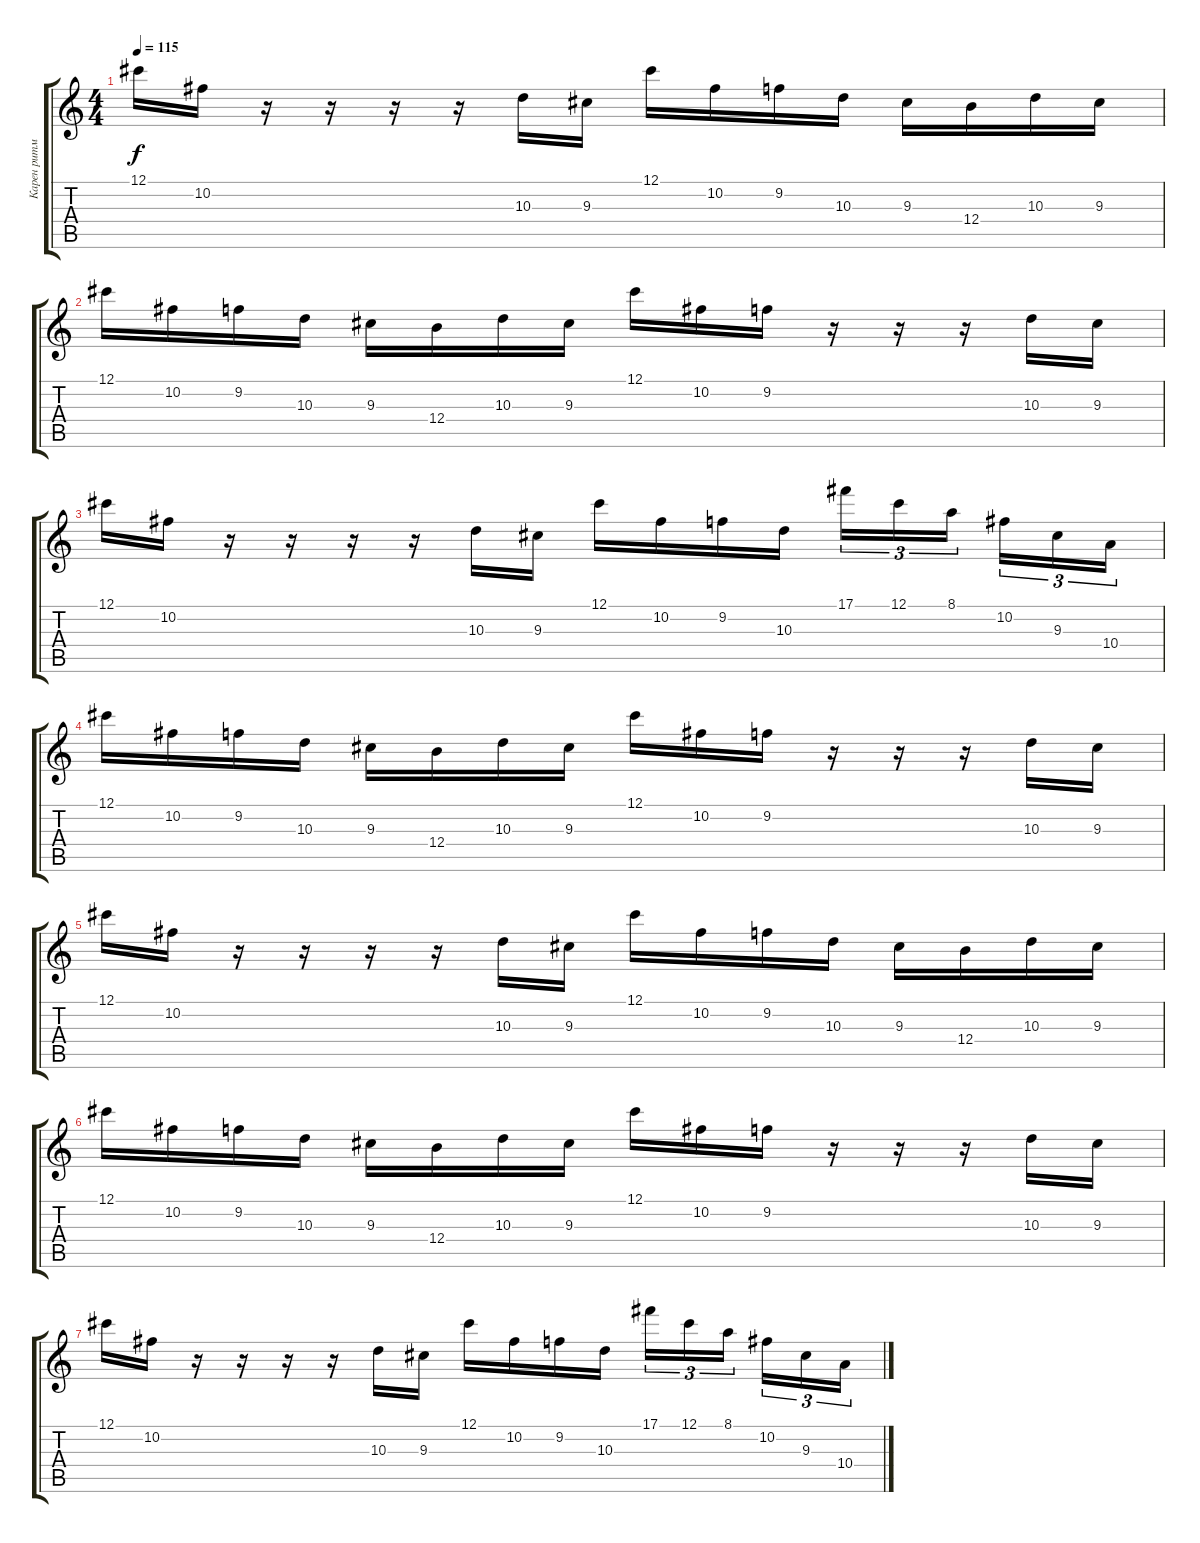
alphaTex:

\track ("Карен ритм" "Карен ритм") {instrument overdrivenguitar}
\staff {score tabs}
\tuning (Db4 Ab3 E3 B2 Gb2 B1) {hide}
\ts (4 4)
\tempo 115
\clef g2
\ks c
12.1.16{dy f} 10.2.16 r.16 r.16 r.16 r.16 10.3.16 9.3.16 12.1.16 10.2.16 9.2.16 10.3.16 9.3.16 12.4.16 10.3.16 9.3.16 |
12.1.16 10.2.16 9.2.16 10.3.16 9.3.16 12.4.16 10.3.16 9.3.16 12.1.16 10.2.16 9.2.16 r.16 r.16 r.16 10.3.16 9.3.16 |
12.1.16 10.2.16 r.16 r.16 r.16 r.16 10.3.16 9.3.16 12.1.16 10.2.16 9.2.16 10.3.16 17.1.16{tu (3 2)} 12.1.16{tu (3 2)} 8.1.16{tu (3 2) beam splitsecondary} 10.2.16{tu (3 2)} 9.3.16{tu (3 2)} 10.4.16{tu (3 2)} |
12.1.16 10.2.16 9.2.16 10.3.16 9.3.16 12.4.16 10.3.16 9.3.16 12.1.16 10.2.16 9.2.16 r.16 r.16 r.16 10.3.16 9.3.16 |
12.1.16 10.2.16 r.16 r.16 r.16 r.16 10.3.16 9.3.16 12.1.16 10.2.16 9.2.16 10.3.16 9.3.16 12.4.16 10.3.16 9.3.16 |
12.1.16 10.2.16 9.2.16 10.3.16 9.3.16 12.4.16 10.3.16 9.3.16 12.1.16 10.2.16 9.2.16 r.16 r.16 r.16 10.3.16 9.3.16 |
12.1.16 10.2.16 r.16 r.16 r.16 r.16 10.3.16 9.3.16 12.1.16 10.2.16 9.2.16 10.3.16 17.1.16{tu (3 2)} 12.1.16{tu (3 2)} 8.1.16{tu (3 2) beam splitsecondary} 10.2.16{tu (3 2)} 9.3.16{tu (3 2)} 10.4.16{tu (3 2)}
